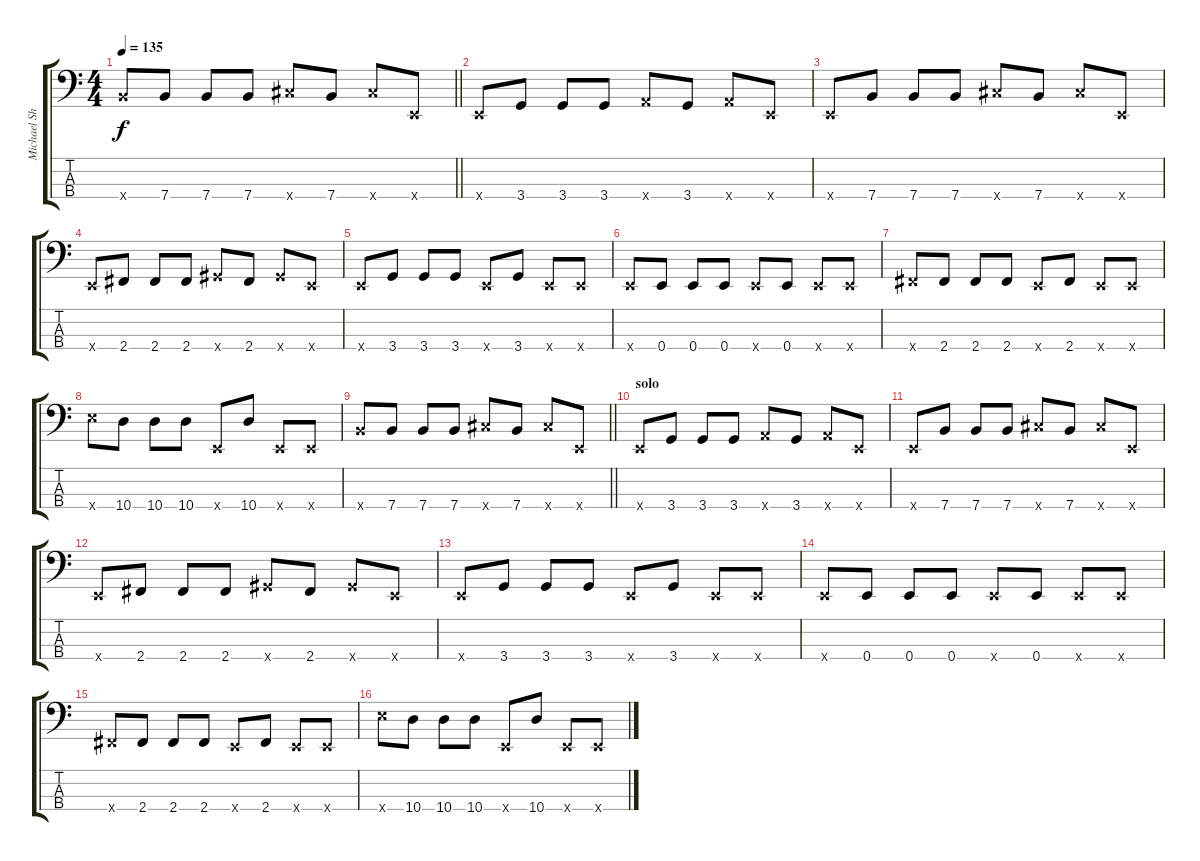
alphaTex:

\track ("Michael Shuman" "Michael Sh") {instrument electricbasspick}
\staff {score tabs}
\tuning (G2 D2 A1 E1) {hide}
\ts (4 4)
\tempo 135
\clef f4
\barLineRight lightlight
\ks c
7.4{x}.8{dy f} 7.4.8 7.4.8 7.4.8 9.4{x}.8 7.4.8 9.4{x}.8 0.4{x}.8 |
0.4{x}.8 3.4.8 3.4.8 3.4.8 5.4{x}.8 3.4.8 5.4{x}.8 0.4{x}.8 |
0.4{x}.8 7.4.8 7.4.8 7.4.8 9.4{x}.8 7.4.8 9.4{x}.8 0.4{x}.8 |
0.4{x}.8 2.4.8 2.4.8 2.4.8 4.4{x}.8 2.4.8 4.4{x}.8 0.4{x}.8 |
0.4{x}.8 3.4.8 3.4.8 3.4.8 0.4{x}.8 3.4.8 0.4{x}.8 0.4{x}.8 |
0.4{x}.8 0.4.8 0.4.8 0.4.8 0.4{x}.8 0.4.8 0.4{x}.8 0.4{x}.8 |
2.4{x}.8 2.4.8 2.4.8 2.4.8 0.4{x}.8 2.4.8 0.4{x}.8 0.4{x}.8 |
12.4{x}.8 10.4.8 10.4.8 10.4.8 0.4{x}.8 10.4.8 0.4{x}.8 0.4{x}.8 |
\barLineRight lightlight
7.4{x}.8 7.4.8 7.4.8 7.4.8 9.4{x}.8 7.4.8 9.4{x}.8 0.4{x}.8 |
\section ("" "solo")
0.4{x}.8 3.4.8 3.4.8 3.4.8 5.4{x}.8 3.4.8 5.4{x}.8 0.4{x}.8 |
0.4{x}.8 7.4.8 7.4.8 7.4.8 9.4{x}.8 7.4.8 9.4{x}.8 0.4{x}.8 |
0.4{x}.8 2.4.8 2.4.8 2.4.8 4.4{x}.8 2.4.8 4.4{x}.8 0.4{x}.8 |
0.4{x}.8 3.4.8 3.4.8 3.4.8 0.4{x}.8 3.4.8 0.4{x}.8 0.4{x}.8 |
0.4{x}.8 0.4.8 0.4.8 0.4.8 0.4{x}.8 0.4.8 0.4{x}.8 0.4{x}.8 |
2.4{x}.8 2.4.8 2.4.8 2.4.8 0.4{x}.8 2.4.8 0.4{x}.8 0.4{x}.8 |
12.4{x}.8 10.4.8 10.4.8 10.4.8 0.4{x}.8 10.4.8 0.4{x}.8 0.4{x}.8
